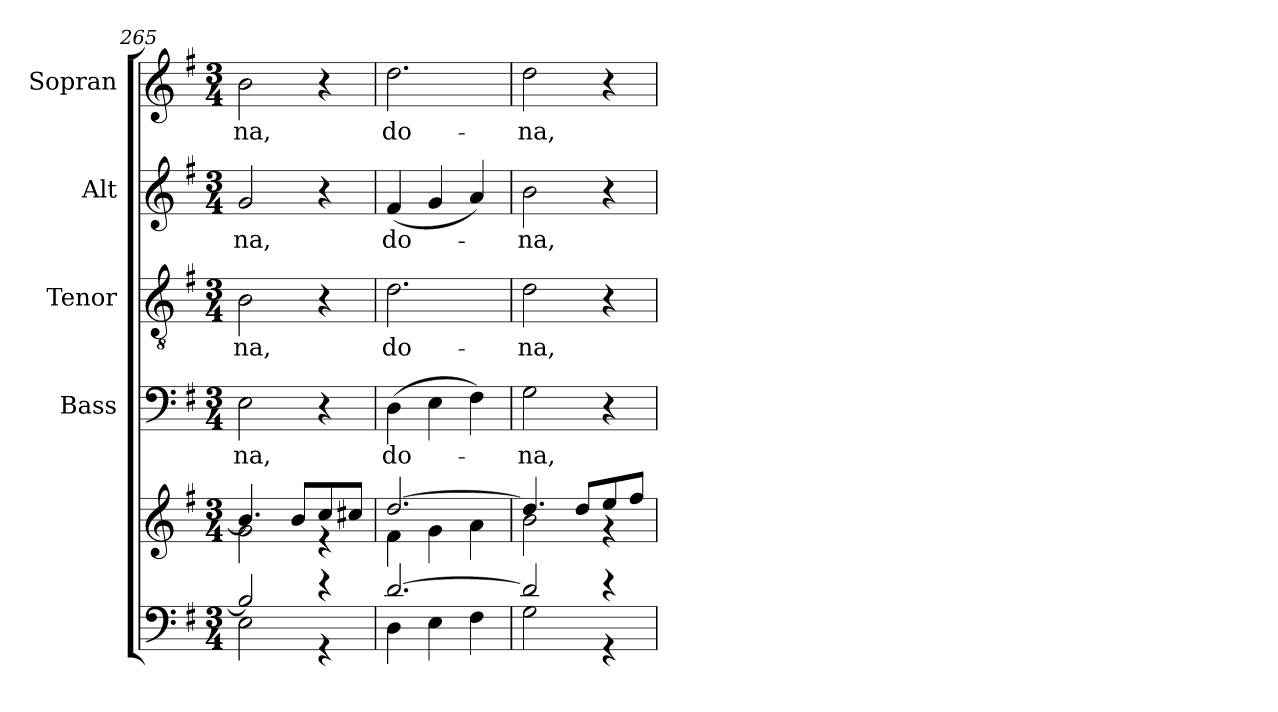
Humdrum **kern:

**kern	**kern	**kern	**text	**kern	**text	**kern	**text	**kern	**text
*part5	*part5	*part4	*part4	*part3	*part3	*part2	*part2	*part1	*part1
*staff6	*staff5	*staff4	*staff4	*staff3	*staff3	*staff2	*staff2	*staff1	*staff1
*	*	*I"Bass	*	*I"Tenor	*	*I"Alt	*	*I"Sopran	*
*	*	*I'B.	*	*I'T.	*	*I'A.	*	*I'S.	*
*clefF4	*clefG2	*clefF4	*	*clefGv2	*	*clefG2	*	*clefG2	*
*k[f#]	*k[f#]	*k[f#]	*	*k[f#]	*	*k[f#]	*	*k[f#]	*
*G:	*G:	*G:	*	*G:	*	*G:	*	*G:	*
*M3/4	*M3/4	*M3/4	*	*M3/4	*	*M3/4	*	*M3/4	*
=265	=265	=265	=265	=265	=265	=265	=265	=265	=265
*^	*^	*	*	*	*	*	*	*	*
!	!	!	!	!	!LO:LY:b	!	!LO:LY:b	!	!LO:LY:b	!	!LO:LY:b
2B/]	2E\	4.b/]	2g\	2E\	-na,	2B\	-na,	2g/	-na,	2b\	-na,
.	.	8b/L	.	.	.	.	.	.	.	.	.
4r	4r	8cc/	4re	4r	.	4r	.	4r	.	4r	.
.	.	8cc#X/J	.	.	.	.	.	.	.	.	.
=266	=266	=266	=266	=266	=266	=266	=266	=266	=266	=266	=266
!	!	!	!	!	!LO:LY:b	!	!LO:LY:b	!	!LO:LY:b	!	!LO:LY:b
[>2.d/	4D\	[>2.dd/	4f#\	(>4D\	do-	2.d\	do-	(<4f#/	do-	2.dd\	do-
.	4E\	.	4g\	4E\	.	.	.	4g/	.	.	.
.	4F#\	.	4a\	4F#\)	.	.	.	4a/)	.	.	.
=267	=267	=267	=267	=267	=267	=267	=267	=267	=267	=267	=267
!	!	!	!	!	!LO:LY:b	!	!LO:LY:b	!	!LO:LY:b	!	!LO:LY:b
2d/]	2G\	4.dd/]	2b\	2G\	-na,	2d\	-na,	2b\	-na,	2dd\	-na,
.	.	8dd/L	.	.	.	.	.	.	.	.	.
4r	4r	8ee/	4rg	4r	.	4r	.	4r	.	4r	.
.	.	8ff#/J	.	.	.	.	.	.	.	.	.
*v	*v	*	*	*	*	*	*	*	*	*	*
*	*v	*v	*	*	*	*	*	*	*	*
=	=	=	=	=	=	=	=	=	=
*-	*-	*-	*-	*-	*-	*-	*-	*-	*-
